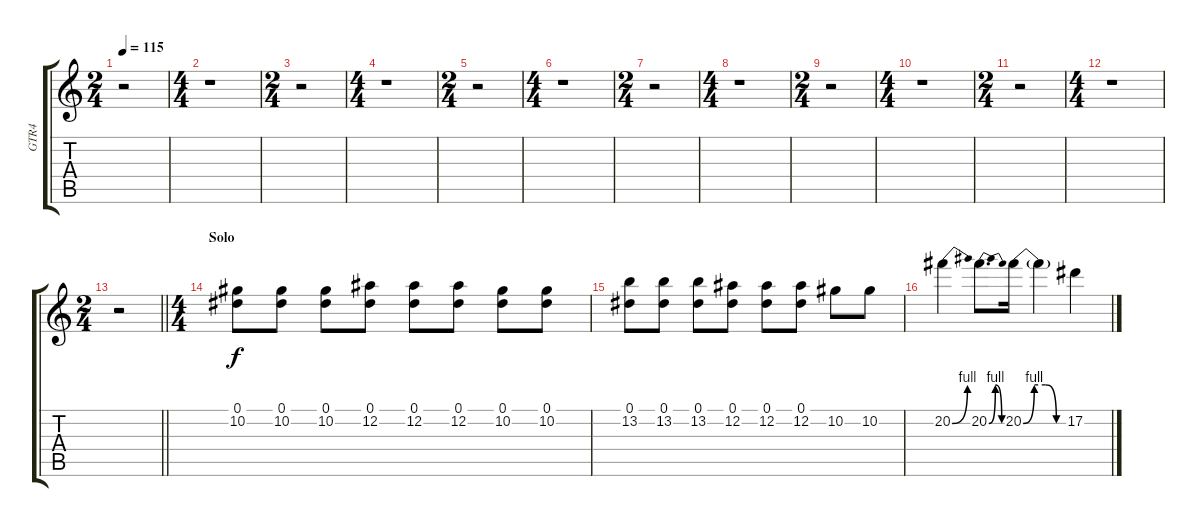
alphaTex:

\track ("GTR4" "GTR4") {instrument electricguitarjazz}
\staff {score tabs}
\tuning (Eb4 Bb3 Gb3 Db3 Ab2 Eb2) {hide}
\ts (2 4)
\tempo 115
\clef g2
\ks c
r.2{dy f} |
\ts (4 4)
r.1 |
\ts (2 4)
r.2 |
\ts (4 4)
r.1 |
\ts (2 4)
r.2 |
\ts (4 4)
r.1 |
\ts (2 4)
r.2 |
\ts (4 4)
r.1 |
\ts (2 4)
r.2 |
\ts (4 4)
r.1 |
\ts (2 4)
r.2 |
\ts (4 4)
r.1 |
\ts (2 4)
\barLineRight lightlight
r.2 |
\ts (4 4)
\section ("" "Solo")
(0.1 10.2).8{instrument overdrivenguitar} (0.1 10.2).8 (0.1 10.2).8 (0.1 12.2).8 (0.1 12.2).8 (0.1 12.2).8 (0.1 10.2).8 (0.1 10.2).8 |
(0.1 13.2).8 (0.1 13.2).8 (0.1 13.2).8 (0.1 12.2).8 (0.1 12.2).8 (0.1 12.2).8 10.2.8 10.2.8 |
20.2{be (bend 0 0 60 4)}.4 20.2{be (bendrelease 0 0 10 4 55 4 60 0)}.8{d} 20.2{be (custom 0 0 15 4 30 4 45 0 60 0)}.16 20.2{t}.4 17.2.4
